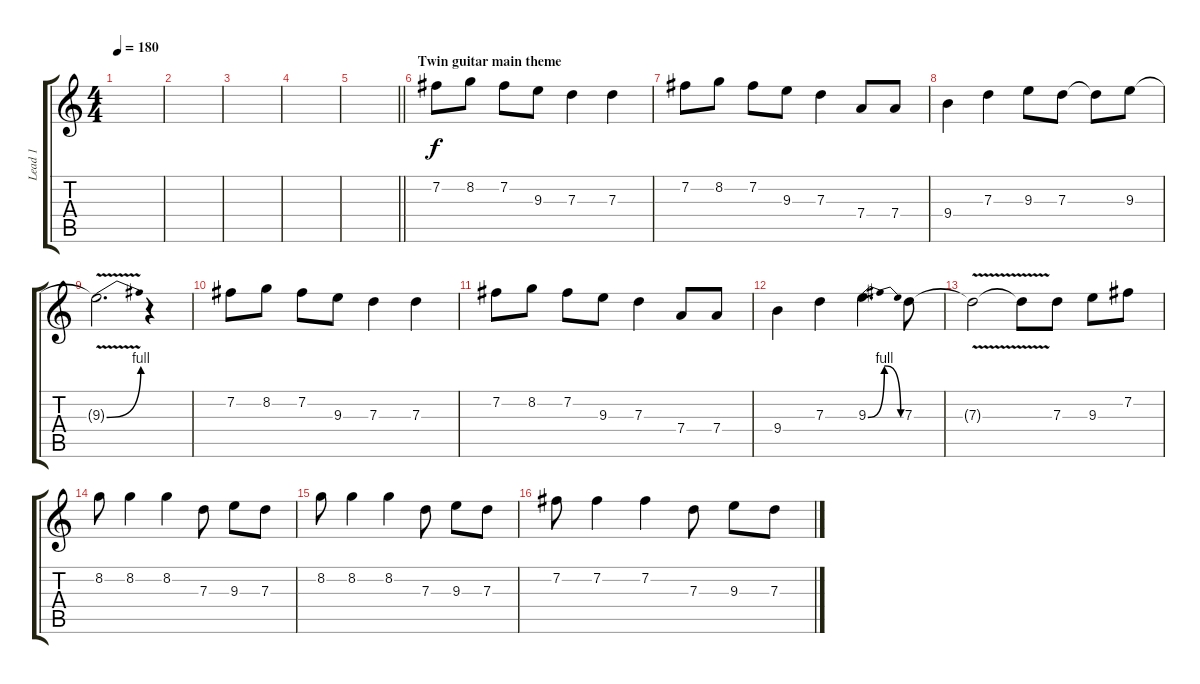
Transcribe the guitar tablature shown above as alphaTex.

\track ("Lead 1" "Lead 1") {instrument overdrivenguitar}
\staff {score tabs}
\tuning (E4 B3 G3 D3 A2 E2) {hide}
\ts (4 4)
\tempo 180
\clef g2
\ks c
|
|
|
|
\barLineRight lightlight
|
\section ("" "Twin guitar main theme")
7.2.8 8.2.8 7.2.8 9.3.8 7.3.4 7.3.4 |
7.2.8 8.2.8 7.2.8 9.3.8 7.3.4 7.4.8 7.4.8 |
9.4.4 7.3.4 9.3.8 7.3.8 7.3{t}.8 9.3.8 |
9.3{be (bend 0 0 60 4) v t}.2{d} r.4 |
7.2.8 8.2.8 7.2.8 9.3.8 7.3.4 7.3.4 |
7.2.8 8.2.8 7.2.8 9.3.8 7.3.4 7.4.8 7.4.8 |
9.4.4 7.3.4 9.3{be (bendrelease 0 0 30 4 30 4 60 0)}.4{d} 7.3.8 |
7.3{v t}.2 7.3{t}.8 7.3.8 9.3.8 7.2.8 |
8.2.8 8.2.4 8.2.4 7.3.8 9.3.8 7.3.8 |
8.2.8 8.2.4 8.2.4 7.3.8 9.3.8 7.3.8 |
7.2.8 7.2.4 7.2.4 7.3.8 9.3.8 7.3.8
